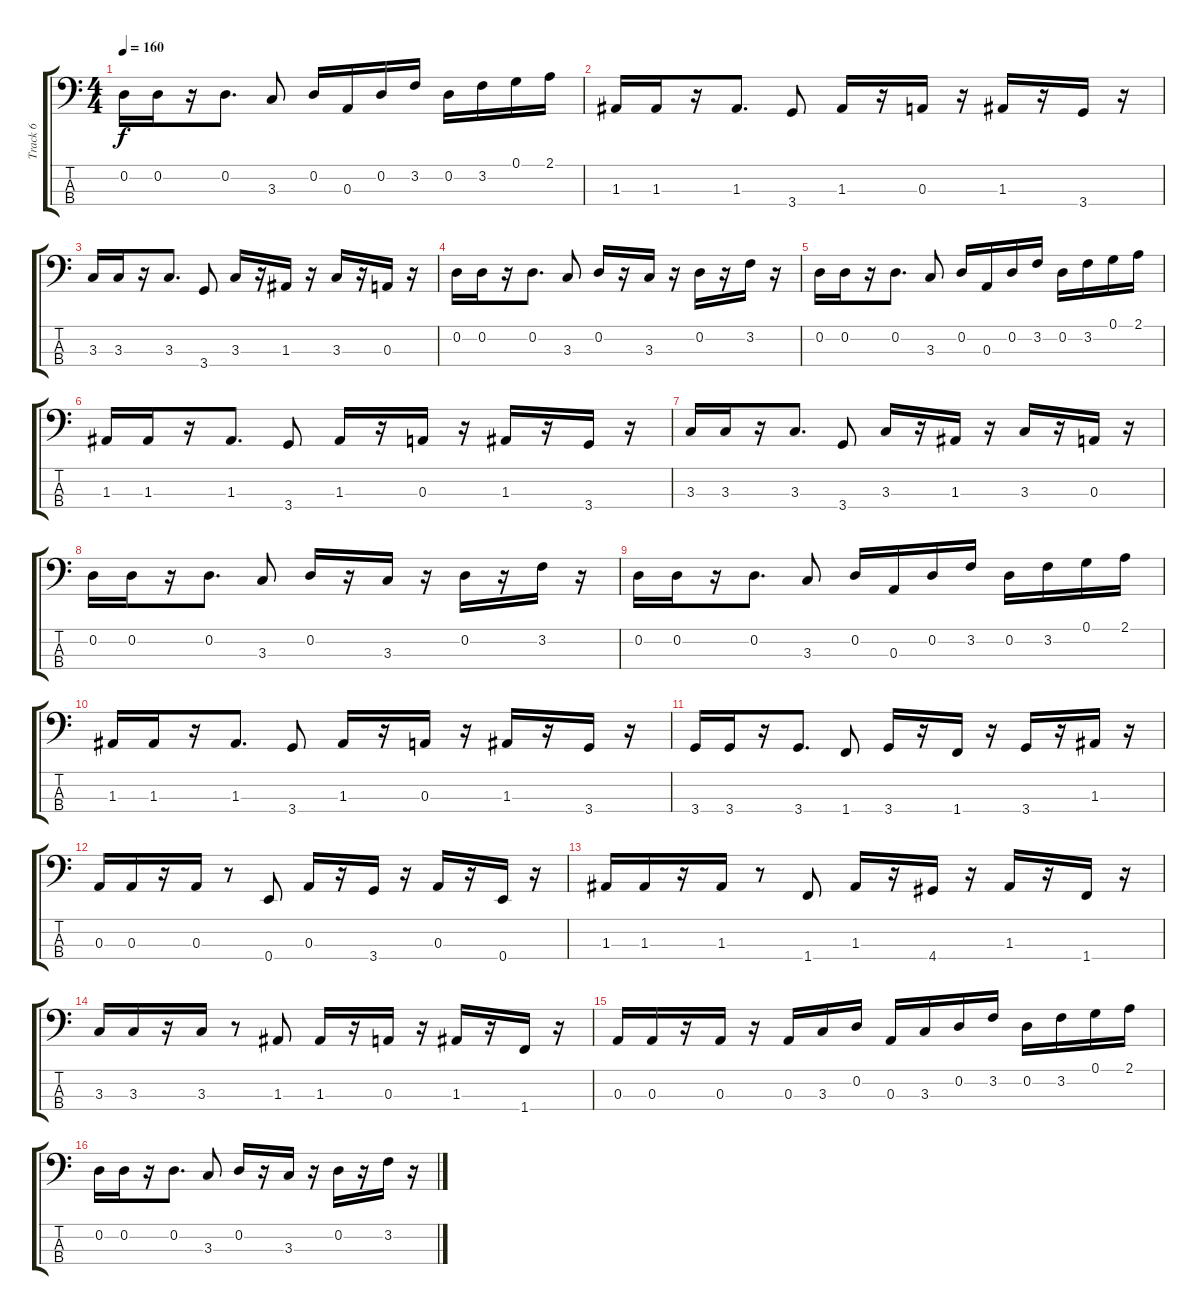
\track ("Track 6" "Track 6") {instrument electricbasspick}
\staff {score tabs}
\tuning (G2 D2 A1 E1) {hide}
\ts (4 4)
\tempo 160
\clef f4
\ks c
0.2.16{dy f} 0.2.16 r.16 0.2.8{d} 3.3.8 0.2.16 0.3.16 0.2.16 3.2.16 0.2.16 3.2.16 0.1.16 2.1.16 |
1.3.16 1.3.16 r.16 1.3.8{d} 3.4.8 1.3.16 r.16 0.3.16 r.16 1.3.16 r.16 3.4.16 r.16 |
3.3.16 3.3.16 r.16 3.3.8{d} 3.4.8 3.3.16 r.16 1.3.16 r.16 3.3.16 r.16 0.3.16 r.16 |
0.2.16 0.2.16 r.16 0.2.8{d} 3.3.8 0.2.16 r.16 3.3.16 r.16 0.2.16 r.16 3.2.16 r.16 |
0.2.16 0.2.16 r.16 0.2.8{d} 3.3.8 0.2.16 0.3.16 0.2.16 3.2.16 0.2.16 3.2.16 0.1.16 2.1.16 |
1.3.16 1.3.16 r.16 1.3.8{d} 3.4.8 1.3.16 r.16 0.3.16 r.16 1.3.16 r.16 3.4.16 r.16 |
3.3.16 3.3.16 r.16 3.3.8{d} 3.4.8 3.3.16 r.16 1.3.16 r.16 3.3.16 r.16 0.3.16 r.16 |
0.2.16 0.2.16 r.16 0.2.8{d} 3.3.8 0.2.16 r.16 3.3.16 r.16 0.2.16 r.16 3.2.16 r.16 |
0.2.16 0.2.16 r.16 0.2.8{d} 3.3.8 0.2.16 0.3.16 0.2.16 3.2.16 0.2.16 3.2.16 0.1.16 2.1.16 |
1.3.16 1.3.16 r.16 1.3.8{d} 3.4.8 1.3.16 r.16 0.3.16 r.16 1.3.16 r.16 3.4.16 r.16 |
3.4.16 3.4.16 r.16 3.4.8{d} 1.4.8 3.4.16 r.16 1.4.16 r.16 3.4.16 r.16 1.3.16 r.16 |
0.3.16 0.3.16 r.16 0.3.16 r.8 0.4.8 0.3.16 r.16 3.4.16 r.16 0.3.16 r.16 0.4.16 r.16 |
1.3.16 1.3.16 r.16 1.3.16 r.8 1.4.8 1.3.16 r.16 4.4.16 r.16 1.3.16 r.16 1.4.16 r.16 |
3.3.16 3.3.16 r.16 3.3.16 r.8 1.3.8 1.3.16 r.16 0.3.16 r.16 1.3.16 r.16 1.4.16 r.16 |
0.3.16 0.3.16 r.16 0.3.16 r.16 0.3.16 3.3.16 0.2.16 0.3.16 3.3.16 0.2.16 3.2.16 0.2.16 3.2.16 0.1.16 2.1.16 |
0.2.16 0.2.16 r.16 0.2.8{d} 3.3.8 0.2.16 r.16 3.3.16 r.16 0.2.16 r.16 3.2.16 r.16
